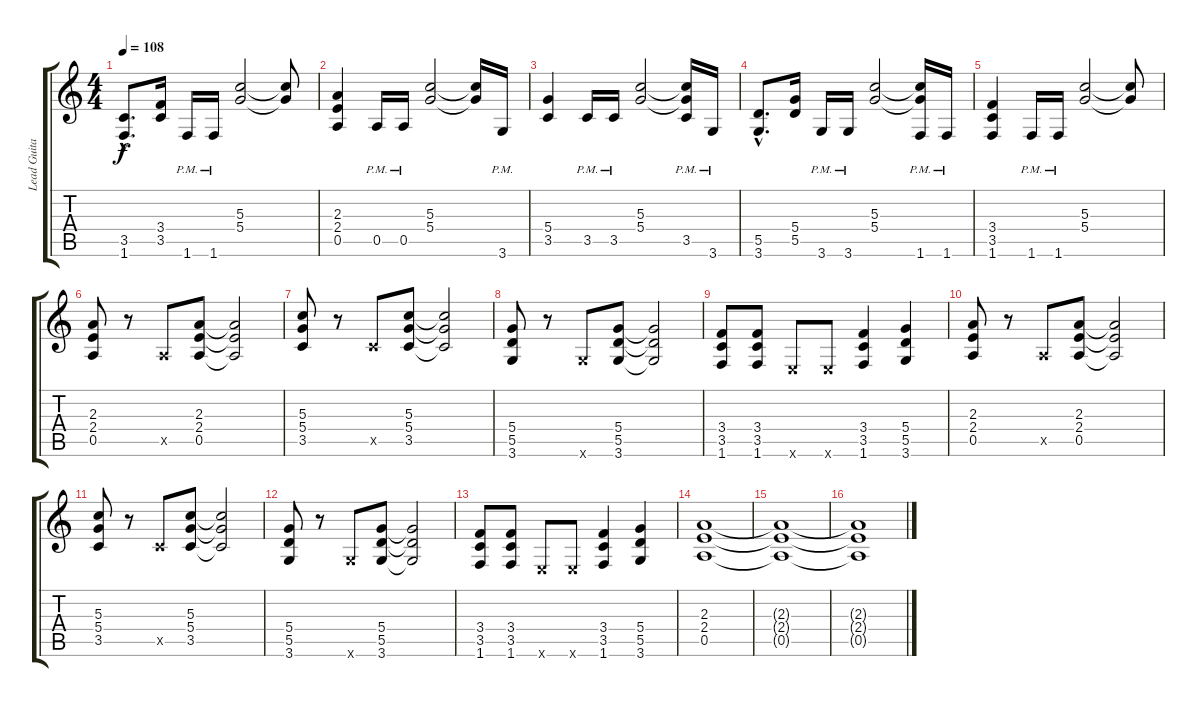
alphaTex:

\track ("Lead Guitar" "Lead Guita") {instrument distortionguitar}
\staff {score tabs}
\tuning (E4 B3 G3 D3 A2 E2) {hide}
\ts (4 4)
\tempo 108
\clef g2
\ks c
(3.5{hac} 1.6{hac}).8{d dy f} (3.4 3.5).16 1.6{pm}.16 1.6{pm}.16 (5.3 5.4).2 (5.3{t} 5.4{t}).8 |
(2.3 2.4 0.5).4 0.5{pm}.16 0.5{pm}.16 (5.3 5.4).2 (5.3{t} 5.4{t}).16 3.6{pm}.16 |
(5.4 3.5).4 3.5{pm}.16 3.5{pm}.16 (5.3 5.4).2 (5.3{t} 5.4{t} 3.5{pm}).16 3.6{pm}.16 |
(5.5{hac} 3.6{hac}).8{d} (5.4 5.5).16 3.6{pm}.16 3.6{pm}.16 (5.3 5.4).2 (5.3{t} 5.4{t} 1.6{pm}).16 1.6{pm}.16 |
(3.4 3.5 1.6).4 1.6{pm}.16 1.6{pm}.16 (5.3 5.4).2 (5.3{t} 5.4{t}).8 |
(2.3 2.4 0.5).8 r.8 0.5{x}.8 (2.3 2.4 0.5).8 (2.3{t} 2.4{t} 0.5{t}).2 |
(5.3 5.4 3.5).8 r.8 3.5{x}.8 (5.3 5.4 3.5).8 (5.3{t} 5.4{t} 3.5{t}).2 |
(5.4 5.5 3.6).8 r.8 3.6{x}.8 (5.4 5.5 3.6).8 (5.4{t} 5.5{t} 3.6{t}).2 |
(3.4 3.5 1.6).8 (3.4 3.5 1.6).8 0.6{x}.8 0.6{x}.8 (3.4 3.5 1.6).4 (5.4 5.5 3.6).4 |
(2.3 2.4 0.5).8 r.8 0.5{x}.8 (2.3 2.4 0.5).8 (2.3{t} 2.4{t} 0.5{t}).2 |
(5.3 5.4 3.5).8 r.8 3.5{x}.8 (5.3 5.4 3.5).8 (5.3{t} 5.4{t} 3.5{t}).2 |
(5.4 5.5 3.6).8 r.8 3.6{x}.8 (5.4 5.5 3.6).8 (5.4{t} 5.5{t} 3.6{t}).2 |
(3.4 3.5 1.6).8 (3.4 3.5 1.6).8 0.6{x}.8 0.6{x}.8 (3.4 3.5 1.6).4 (5.4 5.5 3.6).4 |
(2.3 2.4 0.5).1{volume 12} |
(2.3{t} 2.4{t} 0.5{t}).1{volume 10} |
(2.3{t} 2.4{t} 0.5{t}).1{volume 8}
